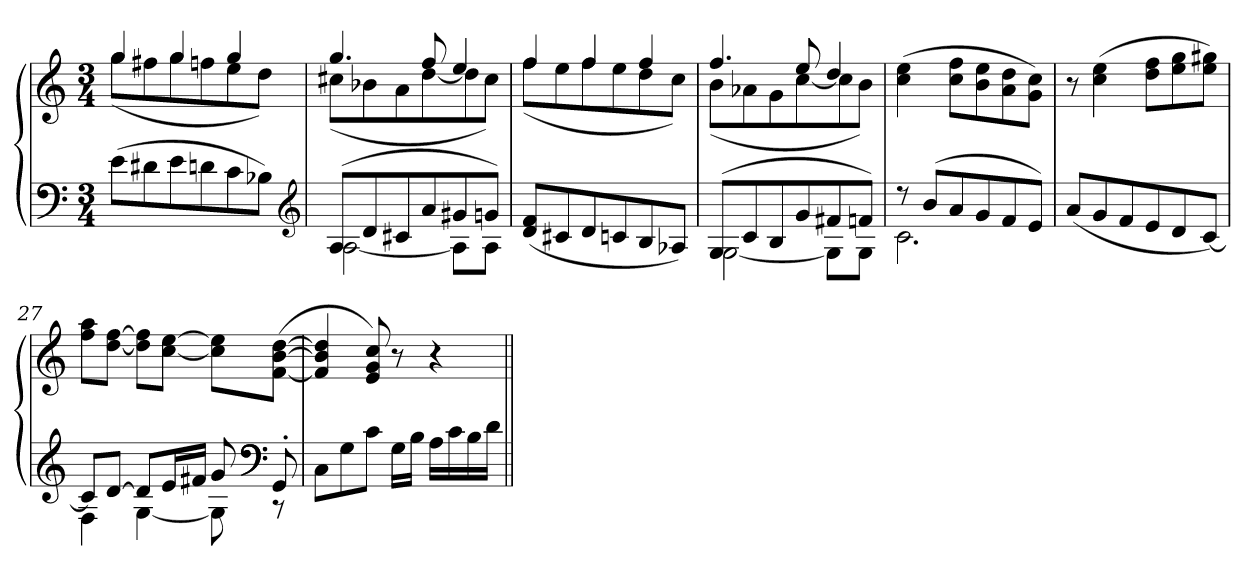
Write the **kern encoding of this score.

**kern	**kern
*part1	*part1
*staff2	*staff1
*clefF4	*clefG2
*k[]	*k[]
*C:	*C:
*M3/4	*M3/4
=	=
*	*^
(8eL	4gg	(8ggL
8d#X	.	8ff#X
8e	4gg	8gg
8dn	.	8ffn
8c	4gg	8ee
8B-XJ)	.	8ddJ)
*clefG2	*	*
=22	=22	=22
*^	*	*
(8AL	[2A	4.gg	(8cc#XL
8d	.	.	8b-X
8c#X	.	.	8a
8a	.	8ff	[8dd
8g#X	8AL]	4ee	8dd]
8gnJ)	8AJ	.	8cc#J)
*v	*v	*	*
=23	=23	=23
(8d 8fL	4ff	(8ffL
8c#X	.	8ee
8d	4ff	8ff
8cn	.	8ee
8B	4ff	8dd
8A-XJ)	.	8ccJ)
=24	=24	=24
*^	*	*
(8GL	[2G	4.ff	(8bL
8c	.	.	8a-X
8B	.	.	8g
8g	.	8ee	[8cc
8f#X	8GL]	4dd	8cc]
8fnJ)	8GJ	.	8bJ)
*	*	*v	*v
=25	=25	=25
8r	2.c	(4cc 4ee
(8bL	.	.
8a	.	8cc 8ffL
8g	.	8b 8ee
8f	.	8a 8dd
8eJ)	.	8g 8ccJ)
*v	*v	*
=26	=26
(8aL	8r
8g	(4cc 4ee
8f	.
8e	8dd 8ffL
8d	8ee 8gg
[8cJ)	8ee 8gg#XJ)
=27	=27
*^	*
8cL]	4F	8ff 8aaL
[8dJ	.	[8dd [8ffJ
8dL]	[4G	8dd] 8ff]L
16eL	.	[8cc [8eeJ
16f#XJJ	.	.
8g	8G]	8cc] 8ee]L
*clefF4	*	*
8GG'	8r	([8f [8b [8ddJ
*v	*v	*
=28	=28
8CL	4f] 4b] 4dd]
8G	.
8cJ	8e 8g 8cc)
16GLL	8r
16BJJ	.
16ALL	4r
16c	.
16B	.
16dJJ	.
=||	=||
*-	*-
